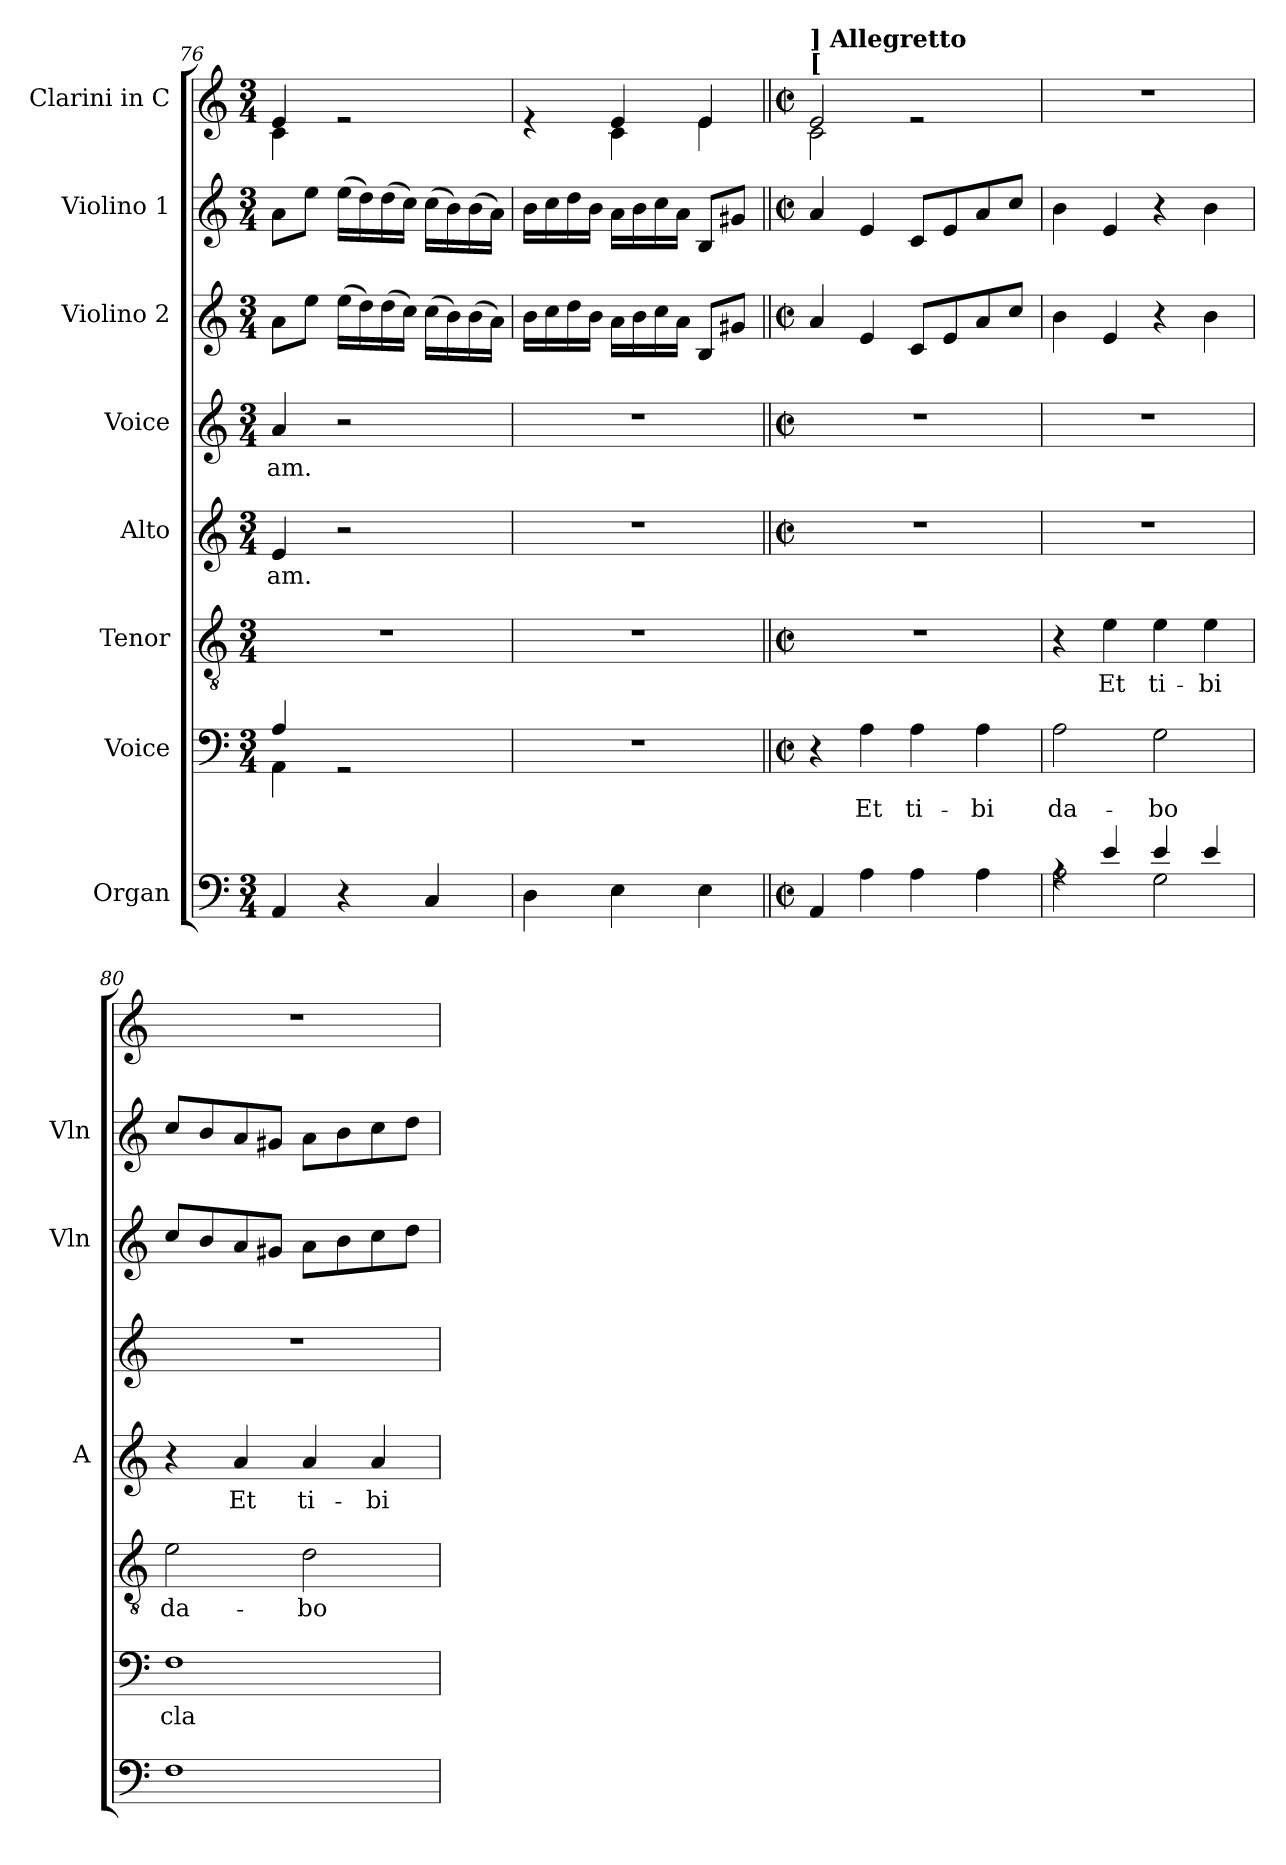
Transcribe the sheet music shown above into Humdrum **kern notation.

**kern	**kern	**text	**kern	**text	**kern	**text	**kern	**text	**kern	**kern	**kern
*part8	*part7	*part7	*part6	*part6	*part5	*part5	*part4	*part4	*part3	*part2	*part1
*staff8	*staff7	*staff7	*staff6	*staff6	*staff5	*staff5	*staff4	*staff4	*staff3	*staff2	*staff1
*I"Organ	*I"Voice	*	*I"Tenor	*	*I"Alto	*	*I"Voice	*	*I"Violino 2	*I"Violino 1	*I"Clarini in C
*	*	*	*	*	*I'A	*	*	*	*I'Vln	*I'Vln	*
*clefF4	*clefF4	*	*clefGv2	*	*clefG2	*	*clefG2	*	*clefG2	*clefG2	*clefG2
*k[]	*k[]	*	*k[]	*	*k[]	*	*k[]	*	*k[]	*k[]	*k[]
*M3/4	*M3/4	*	*M3/4	*	*M3/4	*	*M3/4	*	*M3/4	*M3/4	*M3/4
=76	=76	=76	=76	=76	=76	=76	=76	=76	=76	=76	=76
*	*^	*	*	*	*	*	*	*	*	*	*
!	!	!	!	!	!	!	!LO:LY:b	!	!LO:LY:b	!	!	!
*	*	*	*	*	*	*	*	*	*	*	*	*^
4AA/	4A/	4AA\	.	2.r	.	4e/	-am.	4a/	-am.	8a\L	8a\L	4e/	4c\
.	.	.	.	.	.	.	.	.	.	8ee\J	8ee\J	.	.
4r	2rGG	2ryy	.	.	.	2r	.	2r	.	(16ee\LL	(16ee\LL	2re	2ryy
.	.	.	.	.	.	.	.	.	.	16dd\)	16dd\)	.	.
.	.	.	.	.	.	.	.	.	.	(16dd\	(16dd\	.	.
.	.	.	.	.	.	.	.	.	.	16cc\JJ)	16cc\JJ)	.	.
4C/	.	.	.	.	.	.	.	.	.	(16cc\LL	(16cc\LL	.	.
.	.	.	.	.	.	.	.	.	.	16b\)	16b\)	.	.
.	.	.	.	.	.	.	.	.	.	(16b\	(16b\	.	.
.	.	.	.	.	.	.	.	.	.	16a\JJ)	16a\JJ)	.	.
*	*v	*v	*	*	*	*	*	*	*	*	*	*	*
=77	=77	=77	=77	=77	=77	=77	=77	=77	=77	=77	=77	=77
4D\	2.r	.	2.r	.	2.r	.	2.r	.	16b\LL	16b\LL	4re	4ryy
.	.	.	.	.	.	.	.	.	16cc\	16cc\	.	.
.	.	.	.	.	.	.	.	.	16dd\	16dd\	.	.
.	.	.	.	.	.	.	.	.	16b\JJ	16b\JJ	.	.
4E\	.	.	.	.	.	.	.	.	16a\LL	16a\LL	4e/	4c\
.	.	.	.	.	.	.	.	.	16b\	16b\	.	.
.	.	.	.	.	.	.	.	.	16cc\	16cc\	.	.
.	.	.	.	.	.	.	.	.	16a\JJ	16a\JJ	.	.
4E\	.	.	.	.	.	.	.	.	8B/L	8B/L	4e/	4e\
.	.	.	.	.	.	.	.	.	8g#X/J	8g#X/J	.	.
=78||	=78||	=78||	=78||	=78||	=78||	=78||	=78||	=78||	=78||	=78||	=78||	=78||
*M2/2	*M2/2	*	*M2/2	*	*M2/2	*	*M2/2	*	*M2/2	*M2/2	*M2/2	*
*met(c|)	*met(c|)	*	*met(c|)	*	*met(c|)	*	*met(c|)	*	*met(c|)	*met(c|)	*met(c|)	*
*	*	*	*	*	*	*	*	*	*	*	*MM120	*
!	!	!	!	!	!	!	!	!	!	!	!LO:TX:a:B:t=[	!
!	!	!	!	!	!	!	!	!	!	!	!LO:TX:a:B:t=] Allegretto	!
4AA/	4r	.	1r	.	1r	.	1r	.	4a/	4a/	2e/	2c\
!	!	!LO:LY:b	!	!	!	!	!	!	!	!	!	!
4A\	4A\	Et	.	.	.	.	.	.	4e/	4e/	.	.
!	!	!LO:LY:b	!	!	!	!	!	!	!	!	!	!
4A\	4A\	ti-	.	.	.	.	.	.	8c/L	8c/L	2re	2ryy
.	.	.	.	.	.	.	.	.	8e/	8e/	.	.
!	!	!LO:LY:b	!	!	!	!	!	!	!	!	!	!
4A\	4A\	-bi	.	.	.	.	.	.	8a/	8a/	.	.
.	.	.	.	.	.	.	.	.	8cc/J	8cc/J	.	.
*	*	*	*	*	*	*	*	*	*	*	*v	*v
=79	=79	=79	=79	=79	=79	=79	=79	=79	=79	=79	=79
*^	*	*	*	*	*	*	*	*	*	*	*
!	!	!	!LO:LY:b	!	!	!	!	!	!	!	!	!
4rA	2A\	2A\	da-	4r	.	1r	.	1r	.	4b\	4b\	1r
!	!	!	!	!	!LO:LY:b	!	!	!	!	!	!	!
4e/	.	.	.	4e\	Et	.	.	.	.	4e/	4e/	.
!	!	!	!LO:LY:b	!	!LO:LY:b	!	!	!	!	!	!	!
4e/	2G\	2G\	-bo	4e\	ti-	.	.	.	.	4r	4r	.
!	!	!	!	!	!LO:LY:b	!	!	!	!	!	!	!
4e/	.	.	.	4e\	-bi	.	.	.	.	4b\	4b\	.
*v	*v	*	*	*	*	*	*	*	*	*	*	*
=80	=80	=80	=80	=80	=80	=80	=80	=80	=80	=80	=80
!	!	!LO:LY:b	!	!LO:LY:b	!	!	!	!	!	!	!
1F	1F	cla-	2e\	da-	4r	.	1r	.	8cc/L	8cc/L	1r
.	.	.	.	.	.	.	.	.	8b/	8b/	.
!	!	!	!	!	!	!LO:LY:b	!	!	!	!	!
.	.	.	.	.	4a/	Et	.	.	8a/	8a/	.
.	.	.	.	.	.	.	.	.	8g#X/J	8g#X/J	.
!	!	!	!	!LO:LY:b	!	!LO:LY:b	!	!	!	!	!
.	.	.	2d\	-bo	4a/	ti-	.	.	8a\L	8a\L	.
.	.	.	.	.	.	.	.	.	8b\	8b\	.
!	!	!	!	!	!	!LO:LY:b	!	!	!	!	!
.	.	.	.	.	4a/	-bi	.	.	8cc\	8cc\	.
.	.	.	.	.	.	.	.	.	8dd\J	8dd\J	.
=	=	=	=	=	=	=	=	=	=	=	=
*-	*-	*-	*-	*-	*-	*-	*-	*-	*-	*-	*-
